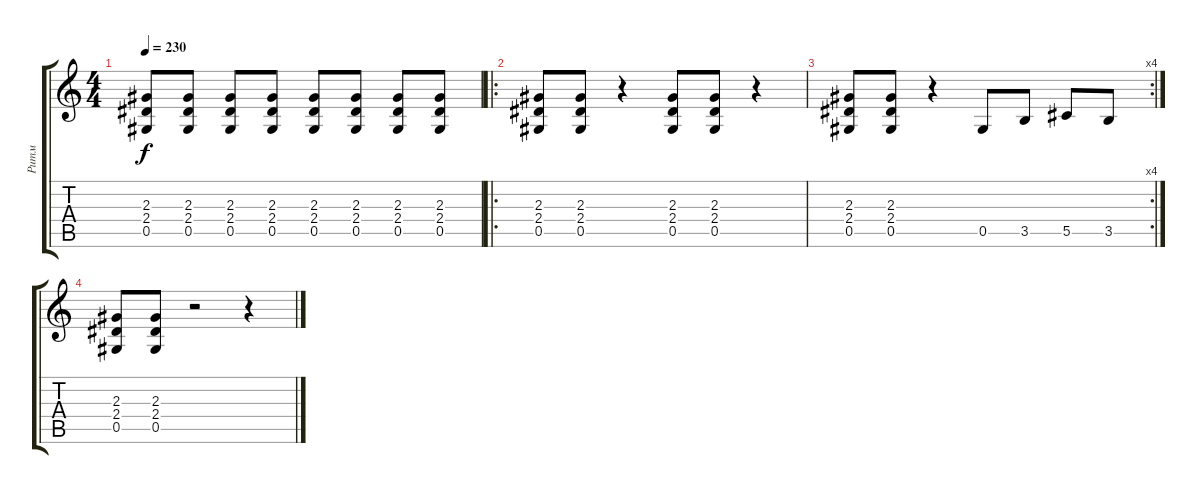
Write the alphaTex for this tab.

\track ("Ритм" "Ритм") {instrument distortionguitar}
\staff {score tabs}
\tuning (Eb4 Bb3 Gb3 Db3 Ab2 Eb2) {hide}
\ts (4 4)
\tempo 230
\clef g2
\ks c
(2.3 2.4 0.5).8{dy f} (2.3 2.4 0.5).8 (2.3 2.4 0.5).8 (2.3 2.4 0.5).8 (2.3 2.4 0.5).8 (2.3 2.4 0.5).8 (2.3 2.4 0.5).8 (2.3 2.4 0.5).8 |
\ro
(2.3 2.4 0.5).8 (2.3 2.4 0.5).8 r.4 (2.3 2.4 0.5).8 (2.3 2.4 0.5).8 r.4 |
\rc 4
(2.3 2.4 0.5).8 (2.3 2.4 0.5).8 r.4 0.5.8 3.5.8 5.5.8 3.5.8 |
(2.3 2.4 0.5).8 (2.3 2.4 0.5).8 r.2 r.4
